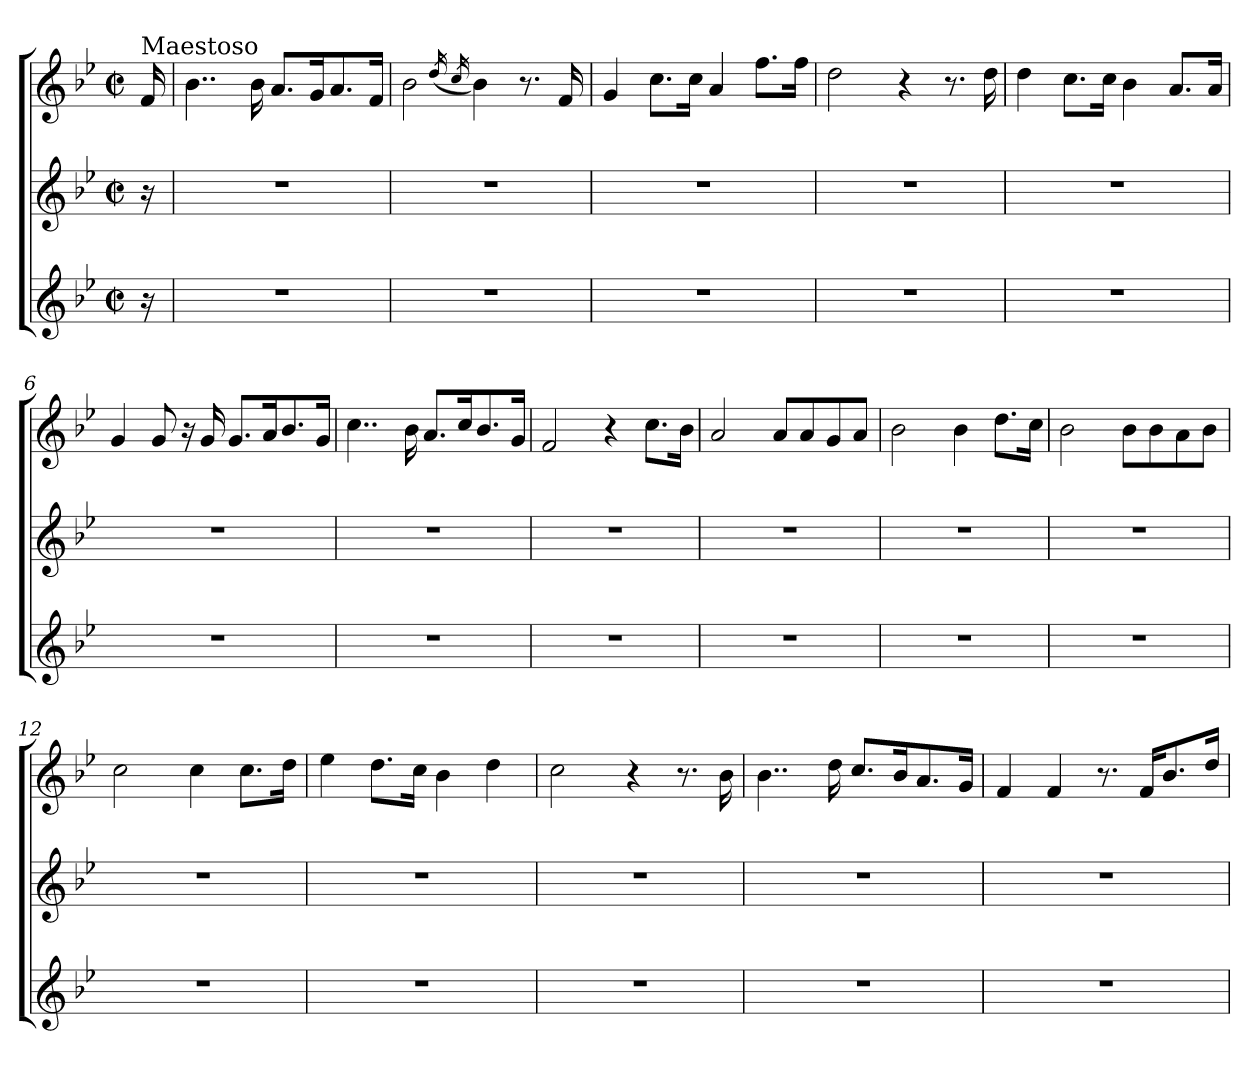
**kern	**kern	**kern
*part3	*part2	*part1
*staff3	*staff2	*staff1
*clefG2	*clefG2	*clefG2
*k[b-e-]	*k[b-e-]	*k[b-e-]
*B-:	*B-:	*B-:
*M2/2	*M2/2	*M2/2
*met(c|)	*met(c|)	*met(c|)
=	=	=
!	!	!LO:TX:a:t=Maestoso
16r	16r	16f/
=1	=1	=1
1r	1r	4..b-\
.	.	16b-\
.	.	8.a/L
.	.	16g/K
.	.	8.a/
.	.	16f/Jk
=2	=2	=2
1r	1r	2b-\
.	.	(<16qdd/
.	.	16qcc/
.	.	4b-\)
.	.	8.r
.	.	16f/
=3	=3	=3
1r	1r	4g/
.	.	8.cc\L
.	.	16cc\Jk
.	.	4a/
.	.	8.ff\L
.	.	16ff\Jk
=4	=4	=4
1r	1r	2dd\
.	.	4r
.	.	8.r
.	.	16dd\
!!LO:LB:g=z
=5	=5	=5
1r	1r	4dd\
.	.	8.cc\L
.	.	16cc\Jk
.	.	4b-\
.	.	8.a/L
.	.	16a/Jk
=6	=6	=6
1r	1r	4g/
.	.	8g/
.	.	16r
.	.	16g/
.	.	8.g/L
.	.	16a/K
.	.	8.b-/
.	.	16g/Jk
=7	=7	=7
1r	1r	4..cc\
.	.	16b-\
.	.	8.a/L
.	.	16cc/K
.	.	8.b-/
.	.	16g/Jk
=8	=8	=8
1r	1r	2f/
.	.	4r
.	.	8.cc\L
.	.	16b-\Jk
=9	=9	=9
1r	1r	2a/
.	.	8a/L
.	.	8a/
.	.	8g/
.	.	8a/J
!!LO:PB:g=z
=10	=10	=10
1r	1r	2b-\
.	.	4b-\
.	.	8.dd\L
.	.	16cc\Jk
=11	=11	=11
1r	1r	2b-\
.	.	8b-\L
.	.	8b-\
.	.	8a\
.	.	8b-\J
=12	=12	=12
1r	1r	2cc\
.	.	4cc\
.	.	8.cc\L
.	.	16dd\Jk
=13	=13	=13
1r	1r	4ee-\
.	.	8.dd\L
.	.	16cc\Jk
.	.	4b-\
.	.	4dd\
=14	=14	=14
1r	1r	2cc\
.	.	4r
.	.	8.r
.	.	16b-\
!!LO:LB:g=z
=15	=15	=15
1r	1r	4..b-\
.	.	16dd\
.	.	8.cc/L
.	.	16b-/K
.	.	8.a/
.	.	16g/Jk
=16	=16	=16
1r	1r	4f/
.	.	4f/
.	.	8.r
.	.	16f/KL
.	.	8.b-/
.	.	16dd/Jk
=	=	=
*-	*-	*-
